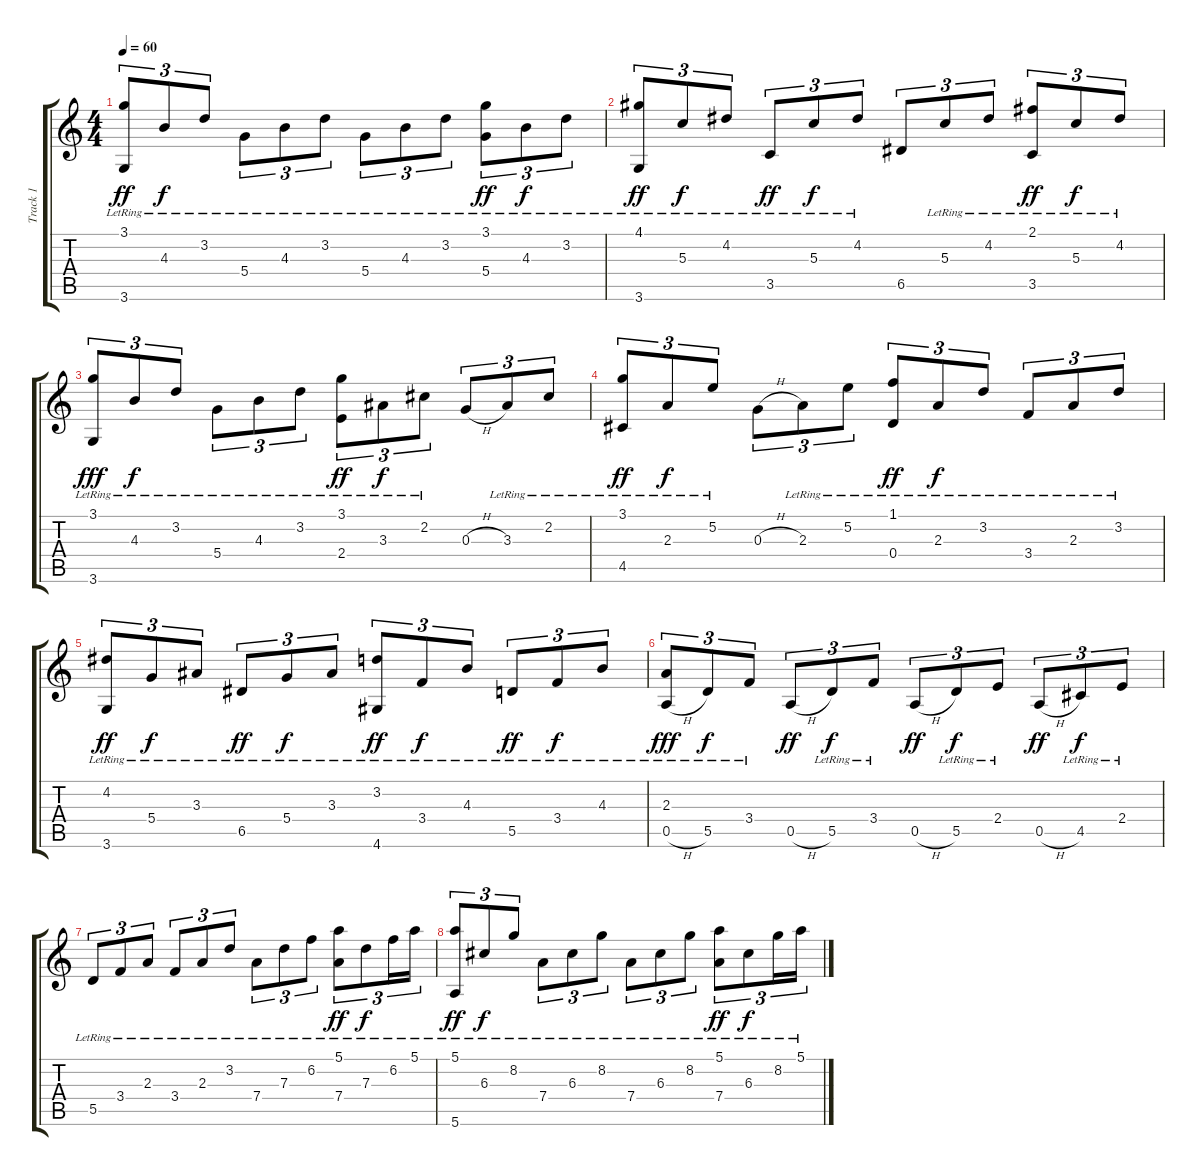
\track ("Track 1" "Track 1") {instrument acousticbass}
\staff {score tabs}
\tuning (E4 B3 G3 D3 A2 E2) {hide}
\ts (4 4)
\tempo 60
\clef g2
\ks c
(3.1{lr} 3.6{lr}).8{tu (3 2) dy ff} 4.3{lr}.8{tu (3 2) dy f} 3.2{lr}.8{tu (3 2)} 5.4{lr}.8{tu (3 2)} 4.3{lr}.8{tu (3 2)} 3.2{lr}.8{tu (3 2)} 5.4{lr}.8{tu (3 2)} 4.3{lr}.8{tu (3 2)} 3.2{lr}.8{tu (3 2)} (3.1{lr} 5.4{lr}).8{tu (3 2) dy ff} 4.3{lr}.8{tu (3 2) dy f} 3.2{lr}.8{tu (3 2)} |
(4.1{lr} 3.6{lr}).8{tu (3 2) dy ff} 5.3{lr}.8{tu (3 2) dy f} 4.2{lr}.8{tu (3 2)} 3.5{lr}.8{tu (3 2) dy ff} 5.3{lr}.8{tu (3 2) dy f} 4.2{lr}.8{tu (3 2)} 6.5.8{tu (3 2)} 5.3{lr}.8{tu (3 2)} 4.2{lr}.8{tu (3 2)} (2.1{lr} 3.5{lr}).8{tu (3 2) dy ff} 5.3{lr}.8{tu (3 2) dy f} 4.2{lr}.8{tu (3 2)} |
(3.1{lr} 3.6{lr}).8{tu (3 2) dy fff} 4.3{lr}.8{tu (3 2) dy f} 3.2{lr}.8{tu (3 2)} 5.4{lr}.8{tu (3 2)} 4.3{lr}.8{tu (3 2)} 3.2{lr}.8{tu (3 2)} (3.1{lr} 2.4{lr}).8{tu (3 2) dy ff} 3.3{lr}.8{tu (3 2) dy f} 2.2{lr}.8{tu (3 2)} 0.3{h}.8{tu (3 2)} 3.3{lr}.8{tu (3 2)} 2.2{lr}.8{tu (3 2)} |
(3.1{lr} 4.5{lr}).8{tu (3 2) dy ff} 2.3{lr}.8{tu (3 2) dy f} 5.2{lr}.8{tu (3 2)} 0.3{h}.8{tu (3 2)} 2.3{lr}.8{tu (3 2)} 5.2{lr}.8{tu (3 2)} (1.1{lr} 0.4{lr}).8{tu (3 2) dy ff} 2.3{lr}.8{tu (3 2) dy f} 3.2{lr}.8{tu (3 2)} 3.4{lr}.8{tu (3 2)} 2.3{lr}.8{tu (3 2)} 3.2{lr}.8{tu (3 2)} |
(4.2{lr} 3.6{lr}).8{tu (3 2) dy ff} 5.4{lr}.8{tu (3 2) dy f} 3.3{lr}.8{tu (3 2)} 6.5{lr}.8{tu (3 2) dy ff} 5.4{lr}.8{tu (3 2) dy f} 3.3{lr}.8{tu (3 2)} (3.2{lr} 4.6{lr}).8{tu (3 2) dy ff} 3.4{lr}.8{tu (3 2) dy f} 4.3{lr}.8{tu (3 2)} 5.5{lr}.8{tu (3 2) dy ff} 3.4{lr}.8{tu (3 2) dy f} 4.3{lr}.8{tu (3 2)} |
(2.3{lr} 0.5{h}).8{tu (3 2) dy fff} 5.5{lr}.8{tu (3 2) dy f} 3.4{lr}.8{tu (3 2)} 0.5{h}.8{tu (3 2) dy ff} 5.5{lr}.8{tu (3 2) dy f} 3.4{lr}.8{tu (3 2)} 0.5{h}.8{tu (3 2) dy ff} 5.5{lr}.8{tu (3 2) dy f} 2.4{lr}.8{tu (3 2)} 0.5{h}.8{tu (3 2) dy ff} 4.5{lr}.8{tu (3 2) dy f} 2.4{lr}.8{tu (3 2)} |
5.5{lr}.8{tu (3 2)} 3.4{lr}.8{tu (3 2)} 2.3{lr}.8{tu (3 2)} 3.4{lr}.8{tu (3 2)} 2.3{lr}.8{tu (3 2)} 3.2{lr}.8{tu (3 2)} 7.4{lr}.8{tu (3 2)} 7.3{lr}.8{tu (3 2)} 6.2{lr}.8{tu (3 2)} (5.1{lr} 7.4{lr}).8{tu (3 2) dy ff} 7.3{lr}.8{tu (3 2) dy f} 6.2{lr}.16{tu (3 2)} 5.1{lr}.16{tu (3 2)} |
(5.1{lr} 5.6{lr}).8{tu (3 2) dy ff} 6.3{lr}.8{tu (3 2) dy f} 8.2{lr}.8{tu (3 2)} 7.4{lr}.8{tu (3 2)} 6.3{lr}.8{tu (3 2)} 8.2{lr}.8{tu (3 2)} 7.4{lr}.8{tu (3 2)} 6.3{lr}.8{tu (3 2)} 8.2{lr}.8{tu (3 2)} (5.1{lr} 7.4{lr}).8{tu (3 2) dy ff} 6.3{lr}.8{tu (3 2) dy f} 8.2{lr}.16{tu (3 2)} 5.1{lr}.16{tu (3 2)}
